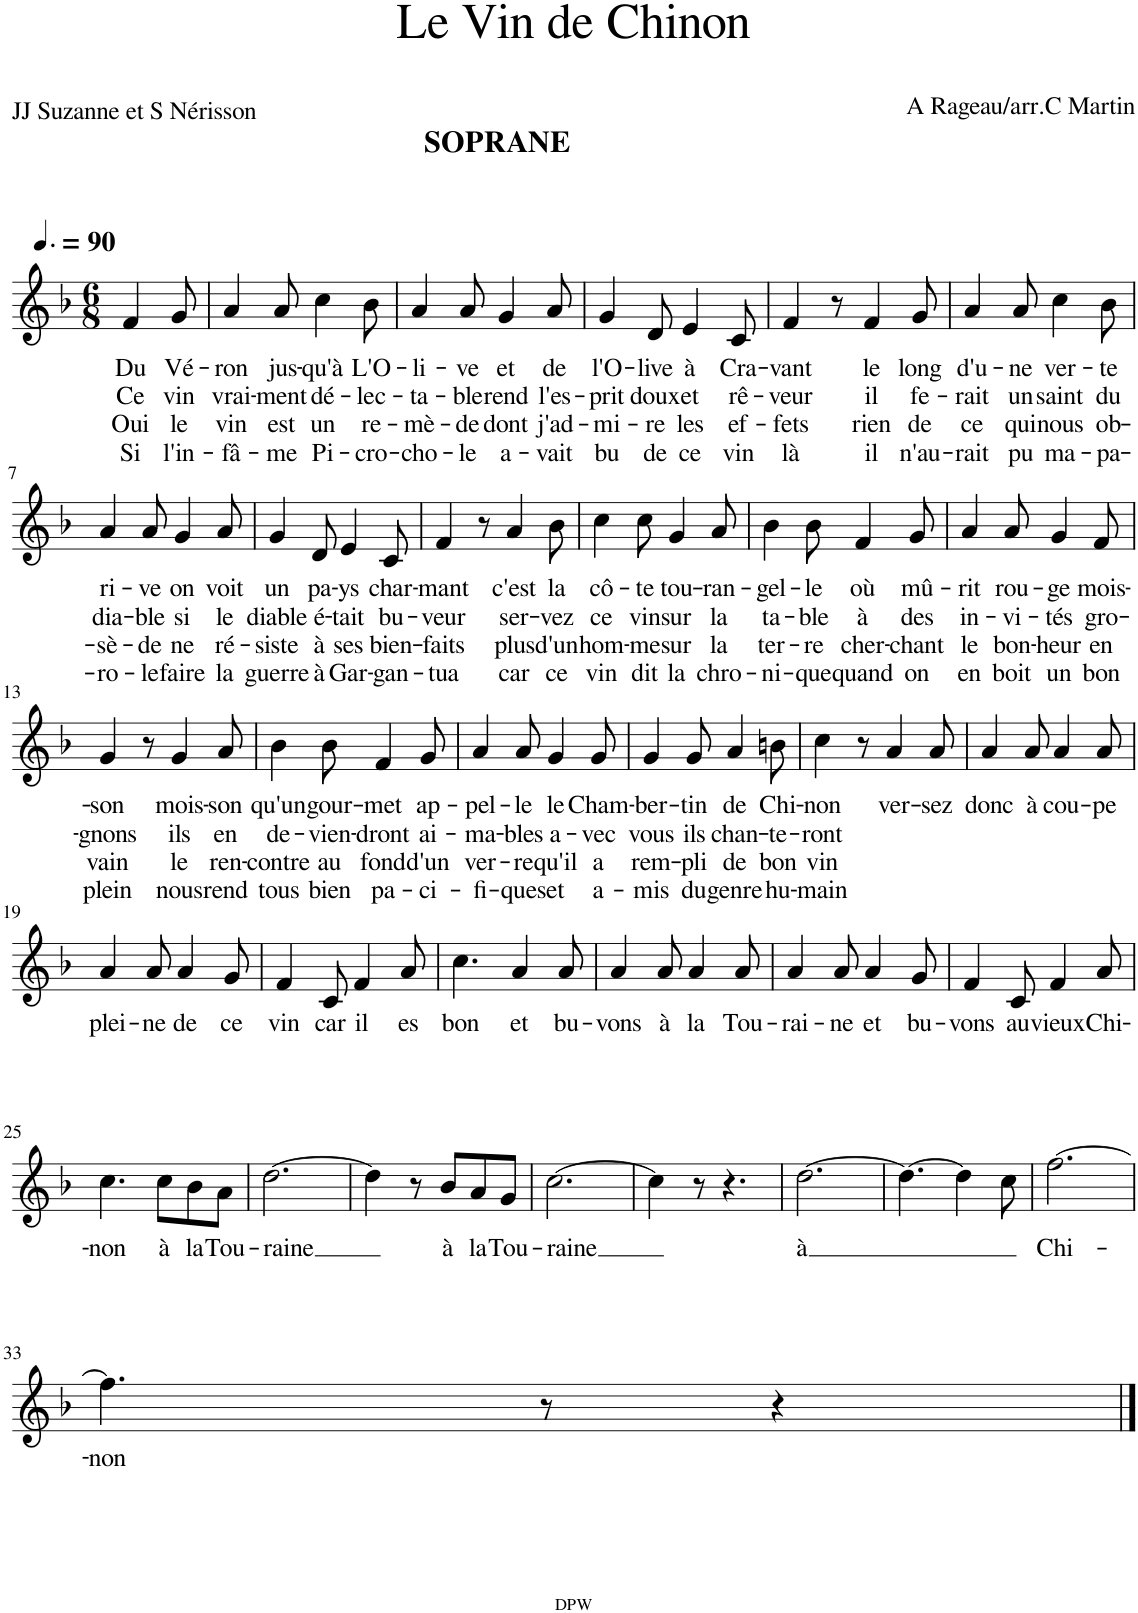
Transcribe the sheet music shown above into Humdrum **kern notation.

**kern	**text	**text	**text	**text
*part1	*part1	*part1	*part1	*part1
*staff1	*staff1	*staff1	*staff1	*staff1
*I"Piano	*	*	*	*
*I'Pno.	*	*	*	*
*clefG2	*	*	*	*
*k[b-]	*	*	*	*
*M6/8	*	*	*	*
*MM135	*	*	*	*
=1	=1	=1	=1	=1
!	!LO:LY:b	!LO:LY:b	!LO:LY:b	!LO:LY:b
4f/	Du	Ce	Oui	Si
!	!LO:LY:b	!LO:LY:b	!LO:LY:b	!LO:LY:b
8g/	Vé-	vin	le	l'in-
=2	=2	=2	=2	=2
!	!LO:LY:b	!LO:LY:b	!LO:LY:b	!LO:LY:b
4a/	-ron	vrai-	vin	-fâ-
!	!LO:LY:b	!LO:LY:b	!LO:LY:b	!LO:LY:b
8a/	jus-	-ment	est	-me
!	!LO:LY:b	!LO:LY:b	!LO:LY:b	!LO:LY:b
4cc\	-qu'à	dé-	un	Pi-
!	!LO:LY:b	!LO:LY:b	!LO:LY:b	!LO:LY:b
8b-\	L'O-	-lec-	re-	-cro-
=3	=3	=3	=3	=3
!LO:TX:a:B:t=SOPRANE	!	!	!	!
!	!LO:LY:b	!LO:LY:b	!LO:LY:b	!LO:LY:b
4a/	-li-	-ta-	-mè-	-cho-
!	!LO:LY:b	!LO:LY:b	!LO:LY:b	!LO:LY:b
8a/	-ve	-ble	-de	-le
!	!LO:LY:b	!LO:LY:b	!LO:LY:b	!LO:LY:b
4g/	et	rend	dont	a-
!	!LO:LY:b	!LO:LY:b	!LO:LY:b	!LO:LY:b
8a/	de	l'es-	j'ad-	-vait
=4	=4	=4	=4	=4
!	!LO:LY:b	!LO:LY:b	!LO:LY:b	!LO:LY:b
4g/	l'O-	-prit	-mi-	bu
!	!LO:LY:b	!LO:LY:b	!LO:LY:b	!LO:LY:b
8d/	-live	doux	-re	de
!	!LO:LY:b	!LO:LY:b	!LO:LY:b	!LO:LY:b
4e/	à	et	les	ce
!	!LO:LY:b	!LO:LY:b	!LO:LY:b	!LO:LY:b
8c/	Cra-	rê-	ef-	vin
=5	=5	=5	=5	=5
!	!LO:LY:b	!LO:LY:b	!LO:LY:b	!LO:LY:b
4f/	-vant	-veur	-fets	là
8r	.	.	.	.
!	!LO:LY:b	!LO:LY:b	!LO:LY:b	!LO:LY:b
4f/	le	il	rien	il
!	!LO:LY:b	!LO:LY:b	!LO:LY:b	!LO:LY:b
8g/	long	fe-	de	n'au-
=6	=6	=6	=6	=6
!	!LO:LY:b	!LO:LY:b	!LO:LY:b	!LO:LY:b
4a/	d'u-	-rait	ce	-rait
!	!LO:LY:b	!LO:LY:b	!LO:LY:b	!LO:LY:b
8a/	-ne	un	qui	pu
!	!LO:LY:b	!LO:LY:b	!LO:LY:b	!LO:LY:b
4cc\	ver-	saint	nous	ma-
!	!LO:LY:b	!LO:LY:b	!LO:LY:b	!LO:LY:b
8b-\	-te	du	ob-	-pa-
!!LO:LB:g=z
=7	=7	=7	=7	=7
!	!LO:LY:b	!LO:LY:b	!LO:LY:b	!LO:LY:b
4a/	ri-	dia-	-sè-	-ro-
!	!LO:LY:b	!LO:LY:b	!LO:LY:b	!LO:LY:b
8a/	-ve	-ble	-de	-le
!	!LO:LY:b	!LO:LY:b	!LO:LY:b	!LO:LY:b
4g/	on	si	ne	faire
!	!LO:LY:b	!LO:LY:b	!LO:LY:b	!LO:LY:b
8a/	voit	le	ré-	la
=8	=8	=8	=8	=8
!	!LO:LY:b	!LO:LY:b	!LO:LY:b	!LO:LY:b
4g/	un	diable	-siste	guerre
!	!LO:LY:b	!LO:LY:b	!LO:LY:b	!LO:LY:b
8d/	pa-	é-	à	à
!	!LO:LY:b	!LO:LY:b	!LO:LY:b	!LO:LY:b
4e/	-ys	-tait	ses	Gar-
!	!LO:LY:b	!LO:LY:b	!LO:LY:b	!LO:LY:b
8c/	char-	bu-	bien-	-gan-
=9	=9	=9	=9	=9
!	!LO:LY:b	!LO:LY:b	!LO:LY:b	!LO:LY:b
4f/	-mant	-veur	-faits	-tua
8r	.	.	.	.
!	!LO:LY:b	!LO:LY:b	!LO:LY:b	!LO:LY:b
4a/	c'est	ser-	plus	car
!	!LO:LY:b	!LO:LY:b	!LO:LY:b	!LO:LY:b
8b-\	la	-vez	d'un	ce
=10	=10	=10	=10	=10
!	!LO:LY:b	!LO:LY:b	!LO:LY:b	!LO:LY:b
4cc\	cô-	ce	hom-	vin
!	!LO:LY:b	!LO:LY:b	!LO:LY:b	!LO:LY:b
8cc\	-te	vin	-me	dit
!	!LO:LY:b	!LO:LY:b	!LO:LY:b	!LO:LY:b
4g/	tou-	sur	sur	la
!	!LO:LY:b	!LO:LY:b	!LO:LY:b	!LO:LY:b
8a/	-ran-	la	la	chro-
=11	=11	=11	=11	=11
!	!LO:LY:b	!LO:LY:b	!LO:LY:b	!LO:LY:b
4b-\	-gel-	ta-	ter-	-ni-
!	!LO:LY:b	!LO:LY:b	!LO:LY:b	!LO:LY:b
8b-\	-le	-ble	-re	-que
!	!LO:LY:b	!LO:LY:b	!LO:LY:b	!LO:LY:b
4f/	où	à	cher-	quand
!	!LO:LY:b	!LO:LY:b	!LO:LY:b	!LO:LY:b
8g/	mû-	des	-chant	on
=12	=12	=12	=12	=12
!	!LO:LY:b	!LO:LY:b	!LO:LY:b	!LO:LY:b
4a/	-rit	in-	le	en
!	!LO:LY:b	!LO:LY:b	!LO:LY:b	!LO:LY:b
8a/	rou-	-vi-	bon-	boit
!	!LO:LY:b	!LO:LY:b	!LO:LY:b	!LO:LY:b
4g/	-ge	-tés	-heur	un
!	!LO:LY:b	!LO:LY:b	!LO:LY:b	!LO:LY:b
8f/	mois-	gro-	en	bon
!!LO:LB:g=z
=13	=13	=13	=13	=13
!	!LO:LY:b	!LO:LY:b	!LO:LY:b	!LO:LY:b
4g/	-son	-gnons	vain	plein
8r	.	.	.	.
!	!LO:LY:b	!LO:LY:b	!LO:LY:b	!LO:LY:b
4g/	mois-	ils	le	nous
!	!LO:LY:b	!LO:LY:b	!LO:LY:b	!LO:LY:b
8a/	-son	en	ren-	rend
=14	=14	=14	=14	=14
!	!LO:LY:b	!LO:LY:b	!LO:LY:b	!LO:LY:b
4b-\	qu'un	de-	-contre	tous
!	!LO:LY:b	!LO:LY:b	!LO:LY:b	!LO:LY:b
8b-\	gour-	-vien-	au	bien
!	!LO:LY:b	!LO:LY:b	!LO:LY:b	!LO:LY:b
4f/	-met	-dront	fond	pa-
!	!LO:LY:b	!LO:LY:b	!LO:LY:b	!LO:LY:b
8g/	ap-	ai-	d'un	-ci-
=15	=15	=15	=15	=15
!	!LO:LY:b	!LO:LY:b	!LO:LY:b	!LO:LY:b
4a/	-pel-	-ma-	ver-	-fi-
!	!LO:LY:b	!LO:LY:b	!LO:LY:b	!LO:LY:b
8a/	-le	-bles	-re	-ques
!	!LO:LY:b	!LO:LY:b	!LO:LY:b	!LO:LY:b
4g/	le	a-	qu'il	et
!	!LO:LY:b	!LO:LY:b	!LO:LY:b	!LO:LY:b
8g/	Cham-	-vec	a	a-
=16	=16	=16	=16	=16
!	!LO:LY:b	!LO:LY:b	!LO:LY:b	!LO:LY:b
4g/	-ber-	vous	rem-	-mis
!	!LO:LY:b	!LO:LY:b	!LO:LY:b	!LO:LY:b
8g/	-tin	ils	-pli	du
!	!LO:LY:b	!LO:LY:b	!LO:LY:b	!LO:LY:b
4a/	de	chan-	de	genre
!	!LO:LY:b	!LO:LY:b	!LO:LY:b	!LO:LY:b
8bn\	Chi-	-te-	bon	hu-
=17	=17	=17	=17	=17
!	!LO:LY:b	!LO:LY:b	!LO:LY:b	!LO:LY:b
4cc\	-non	-ront	vin	-main
8r	.	.	.	.
!	!LO:LY:b	!	!	!
4a/	ver-	.	.	.
!	!LO:LY:b	!	!	!
8a/	-sez	.	.	.
=18	=18	=18	=18	=18
!	!LO:LY:b	!	!	!
4a/	donc	.	.	.
!	!LO:LY:b	!	!	!
8a/	à	.	.	.
!	!LO:LY:b	!	!	!
4a/	cou-	.	.	.
!	!LO:LY:b	!	!	!
8a/	-pe	.	.	.
!!LO:LB:g=z
=19	=19	=19	=19	=19
!	!LO:LY:b	!	!	!
4a/	plei-	.	.	.
!	!LO:LY:b	!	!	!
8a/	-ne	.	.	.
!	!LO:LY:b	!	!	!
4a/	de	.	.	.
!	!LO:LY:b	!	!	!
8g/	ce	.	.	.
=20	=20	=20	=20	=20
!	!LO:LY:b	!	!	!
4f/	vin	.	.	.
!	!LO:LY:b	!	!	!
8c/	car	.	.	.
!	!LO:LY:b	!	!	!
4f/	il	.	.	.
!	!LO:LY:b	!	!	!
8a/	es	.	.	.
=21	=21	=21	=21	=21
!	!LO:LY:b	!	!	!
4.cc\	bon	.	.	.
!	!LO:LY:b	!	!	!
4a/	et	.	.	.
!	!LO:LY:b	!	!	!
8a/	bu-	.	.	.
=22	=22	=22	=22	=22
!	!LO:LY:b	!	!	!
4a/	-vons	.	.	.
!	!LO:LY:b	!	!	!
8a/	à	.	.	.
!	!LO:LY:b	!	!	!
4a/	la	.	.	.
!	!LO:LY:b	!	!	!
8a/	Tou-	.	.	.
=23	=23	=23	=23	=23
!	!LO:LY:b	!	!	!
4a/	-rai-	.	.	.
!	!LO:LY:b	!	!	!
8a/	-ne	.	.	.
!	!LO:LY:b	!	!	!
4a/	et	.	.	.
!	!LO:LY:b	!	!	!
8g/	bu-	.	.	.
=24	=24	=24	=24	=24
!	!LO:LY:b	!	!	!
4f/	-vons	.	.	.
!	!LO:LY:b	!	!	!
8c/	au	.	.	.
!	!LO:LY:b	!	!	!
4f/	vieux	.	.	.
!	!LO:LY:b	!	!	!
8a/	Chi-	.	.	.
!!LO:LB:g=z
=25	=25	=25	=25	=25
!	!LO:LY:b	!	!	!
4.cc\	-non	.	.	.
!	!LO:LY:b	!	!	!
8cc\L	à	.	.	.
!	!LO:LY:b	!	!	!
8b-\	la	.	.	.
!	!LO:LY:b	!	!	!
8a\J	Tou-	.	.	.
=26	=26	=26	=26	=26
!	!LO:LY:b	!	!	!
[2.dd\	-raine	.	.	.
=27	=27	=27	=27	=27
4dd\]	.	.	.	.
8r	.	.	.	.
!	!LO:LY:b	!	!	!
8b-/L	à	.	.	.
!	!LO:LY:b	!	!	!
8a/	la	.	.	.
!	!LO:LY:b	!	!	!
8g/J	Tou-	.	.	.
=28	=28	=28	=28	=28
!	!LO:LY:b	!	!	!
[2.cc\	-raine	.	.	.
=29	=29	=29	=29	=29
4cc\]	.	.	.	.
8r	.	.	.	.
4.r	.	.	.	.
=30	=30	=30	=30	=30
!	!LO:LY:b	!	!	!
[2.dd\	à	.	.	.
=31	=31	=31	=31	=31
4.dd\_	.	.	.	.
4dd\]	.	.	.	.
8cc\	.	.	.	.
=32	=32	=32	=32	=32
!	!LO:LY:b	!	!	!
[2.ff\	Chi-	.	.	.
!!LO:LB:g=z
=33	=33	=33	=33	=33
!	!LO:LY:b	!	!	!
4.ff\]	-non	.	.	.
8r	.	.	.	.
4r	.	.	.	.
==	==	==	==	==
*-	*-	*-	*-	*-
